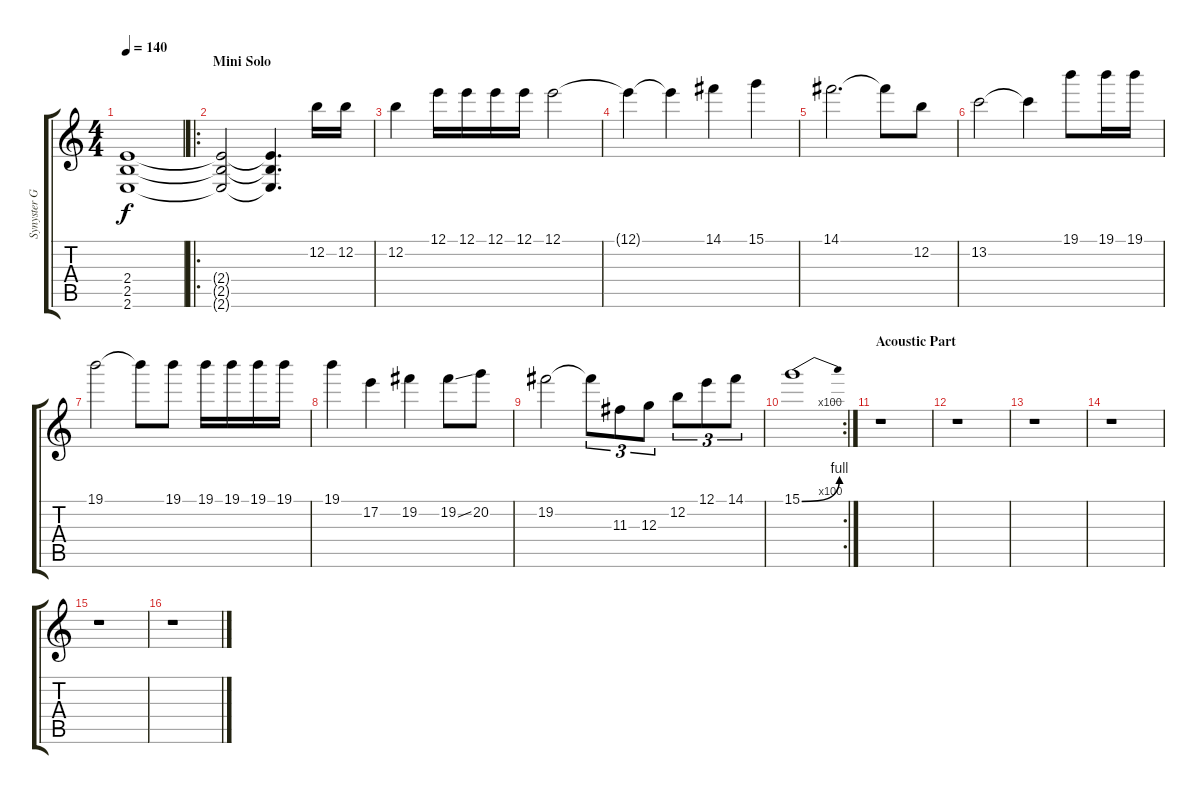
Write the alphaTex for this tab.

\track ("Synyster Gates" "Synyster G") {instrument distortionguitar}
\staff {score tabs}
\tuning (E4 B3 G3 D3 A2 D2) {hide}
\ts (4 4)
\tempo 140
\clef g2
\ks c
(2.4{t} 2.5{t} 2.6{t}).1{dy f} |
\ro
\section ("" "Mini Solo")
(2.4{t} 2.5{t} 2.6{t}).2 (2.4{t} 2.5{t} 2.6{t}).4{d} 12.2.16 12.2.16 |
12.2.4 12.1.16 12.1.16 12.1.16 12.1.16 12.1.2 |
12.1{t}.4 12.1{t}.4 14.1.4 15.1.4 |
14.1.2{d} 14.1{t}.8 12.2.8 |
13.2.2 13.2{t}.4 19.1.8 19.1.16 19.1.16 |
19.1.2 19.1{t}.8 19.1.8 19.1.16 19.1.16 19.1.16 19.1.16 |
19.1.4 17.2.4 19.2.4 19.2{ss}.8 20.2.8 |
19.2.2 19.2{t}.8{tu (3 2)} 11.3.8{tu (3 2)} 12.3.8{tu (3 2)} 12.2.8{tu (3 2)} 12.1.8{tu (3 2)} 14.1.8{tu (3 2)} |
\rc 100
15.1{be (bend 0 0 60 4)}.1 |
\section ("" "Acoustic Part")
r.1 |
r.1 |
r.1 |
r.1 |
r.1 |
r.1
